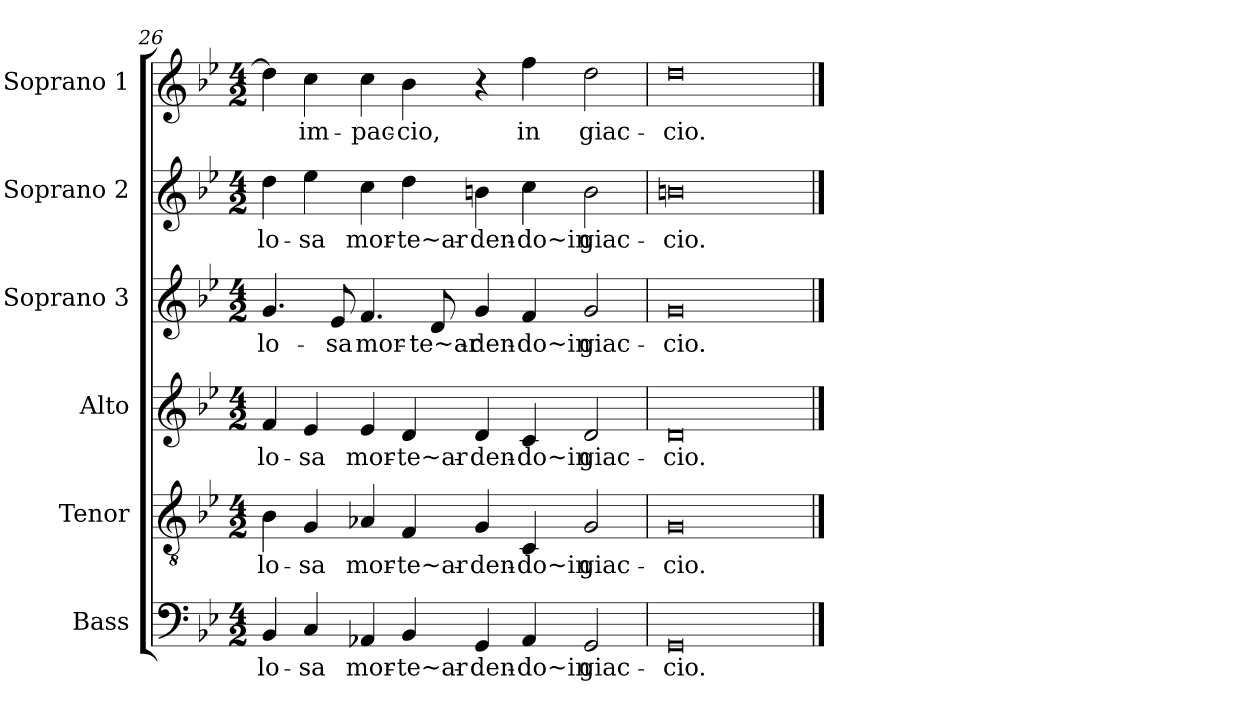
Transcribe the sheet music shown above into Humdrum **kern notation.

**kern	**text	**kern	**text	**kern	**text	**kern	**text	**kern	**text	**kern	**text
*part6	*part6	*part5	*part5	*part4	*part4	*part3	*part3	*part2	*part2	*part1	*part1
*staff6	*staff6	*staff5	*staff5	*staff4	*staff4	*staff3	*staff3	*staff2	*staff2	*staff1	*staff1
*I"Bass	*	*I"Tenor	*	*I"Alto	*	*I"Soprano 3	*	*I"Soprano 2	*	*I"Soprano 1	*
*I'B	*	*I'T	*	*I'A	*	*I'S 3	*	*I'S 2	*	*I'S 1	*
*clefF4	*	*clefGv2	*	*clefG2	*	*clefG2	*	*clefG2	*	*clefG2	*
*k[b-e-]	*	*k[b-e-]	*	*k[b-e-]	*	*k[b-e-]	*	*k[b-e-]	*	*k[b-e-]	*
*g:	*	*g:	*	*g:	*	*g:	*	*g:	*	*g:	*
*M4/2	*	*M4/2	*	*M4/2	*	*M4/2	*	*M4/2	*	*M4/2	*
=26	=26	=26	=26	=26	=26	=26	=26	=26	=26	=26	=26
!	!LO:LY:b	!	!LO:LY:b	!	!LO:LY:b	!	!LO:LY:b	!	!LO:LY:b	!	!
4BB-/	-lo-	4B-\	-lo-	4f/	-lo-	4.g/	-lo-	4dd\	-lo-	4dd\]	.
!	!LO:LY:b	!	!LO:LY:b	!	!LO:LY:b	!	!	!	!LO:LY:b	!	!LO:LY:b
4C/	-sa	4G/	-sa	4e-/	-sa	.	.	4ee-\	-sa	4cc\	im-
!	!	!	!	!	!	!	!LO:LY:b	!	!	!	!
.	.	.	.	.	.	8e-/	-sa	.	.	.	.
!	!LO:LY:b	!	!LO:LY:b	!	!LO:LY:b	!	!LO:LY:b	!	!LO:LY:b	!	!LO:LY:b
4AA-X/	mor-	4A-X/	mor-	4e-/	mor-	4.f/	mor-	4cc\	mor-	4cc\	-pac-
!	!LO:LY:b	!	!LO:LY:b	!	!LO:LY:b	!	!	!	!LO:LY:b	!	!LO:LY:b
4BB-/	-te~ar-	4F/	-te~ar-	4d/	-te~ar-	.	.	4dd\	-te~ar-	4b-\	-cio,
!	!	!	!	!	!	!	!LO:LY:b	!	!	!	!
.	.	.	.	.	.	8d/	-te~ar-	.	.	.	.
!	!LO:LY:b	!	!LO:LY:b	!	!LO:LY:b	!	!LO:LY:b	!	!LO:LY:b	!	!
4GG/	-den-	4G/	-den-	4d/	-den-	4g/	-den-	4bn\	-den-	4r	.
!	!LO:LY:b	!	!LO:LY:b	!	!LO:LY:b	!	!LO:LY:b	!	!LO:LY:b	!	!LO:LY:b
4AA-/	-do~in	4C/	-do~in	4c/	-do~in	4f/	-do~in	4cc\	-do~in	4ff\	in
!	!LO:LY:b	!	!LO:LY:b	!	!LO:LY:b	!	!LO:LY:b	!	!LO:LY:b	!	!LO:LY:b
2GG/	giac-	2G/	giac-	2d/	giac-	2g/	giac-	2b\	giac-	2dd\	giac-
!!LO:LB:g=z
=27	=27	=27	=27	=27	=27	=27	=27	=27	=27	=27	=27
!	!LO:LY:b	!	!LO:LY:b	!	!LO:LY:b	!	!LO:LY:b	!	!LO:LY:b	!	!LO:LY:b
0GG	-cio.	0G	-cio.	0d	-cio.	0g	-cio.	0bn	-cio.	0dd	-cio.
==	==	==	==	==	==	==	==	==	==	==	==
*-	*-	*-	*-	*-	*-	*-	*-	*-	*-	*-	*-
